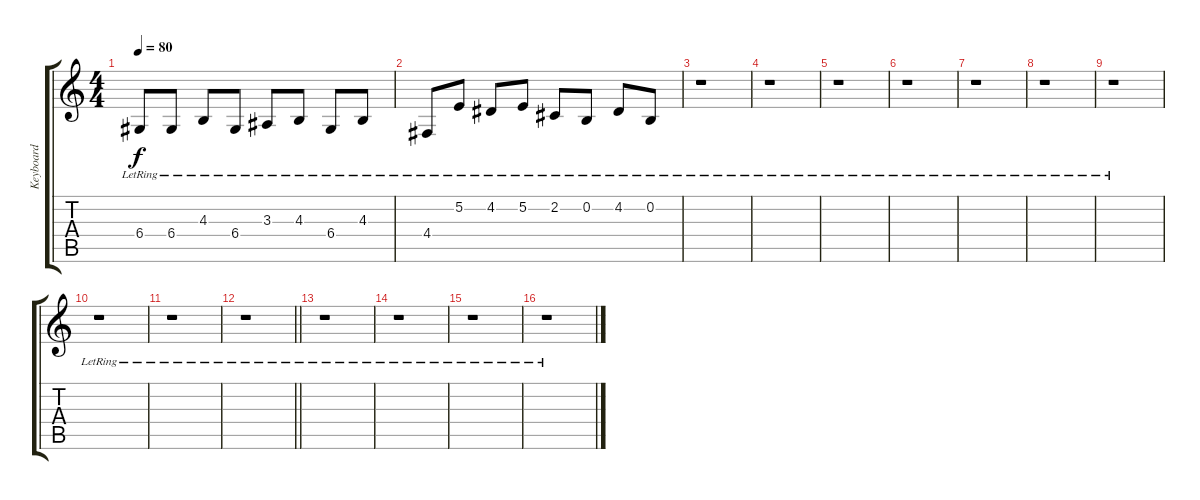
\track ("Keyboard" "Keyboard") {instrument clavinet}
\staff {score tabs}
\tuning (E4 B3 G3 D3 A2 E2) {hide}
\ts (4 4)
\tempo 80
\clef g2
\ks c
6.4{lr}.8{dy f} 6.4{lr}.8 4.3{lr}.8 6.4{lr}.8 3.3{lr}.8 4.3{lr}.8 6.4{lr}.8 4.3{lr}.8 |
4.4{lr}.8 5.2{lr}.8 4.2{lr}.8 5.2{lr}.8 2.2{lr}.8 0.2{lr}.8 4.2{lr}.8 0.2{lr}.8 |
r.1 |
r.1 |
r.1 |
r.1 |
r.1 |
r.1 |
r.1 |
r.1 |
r.1 |
\barLineRight lightlight
r.1 |
r.1 |
r.1 |
r.1 |
r.1
